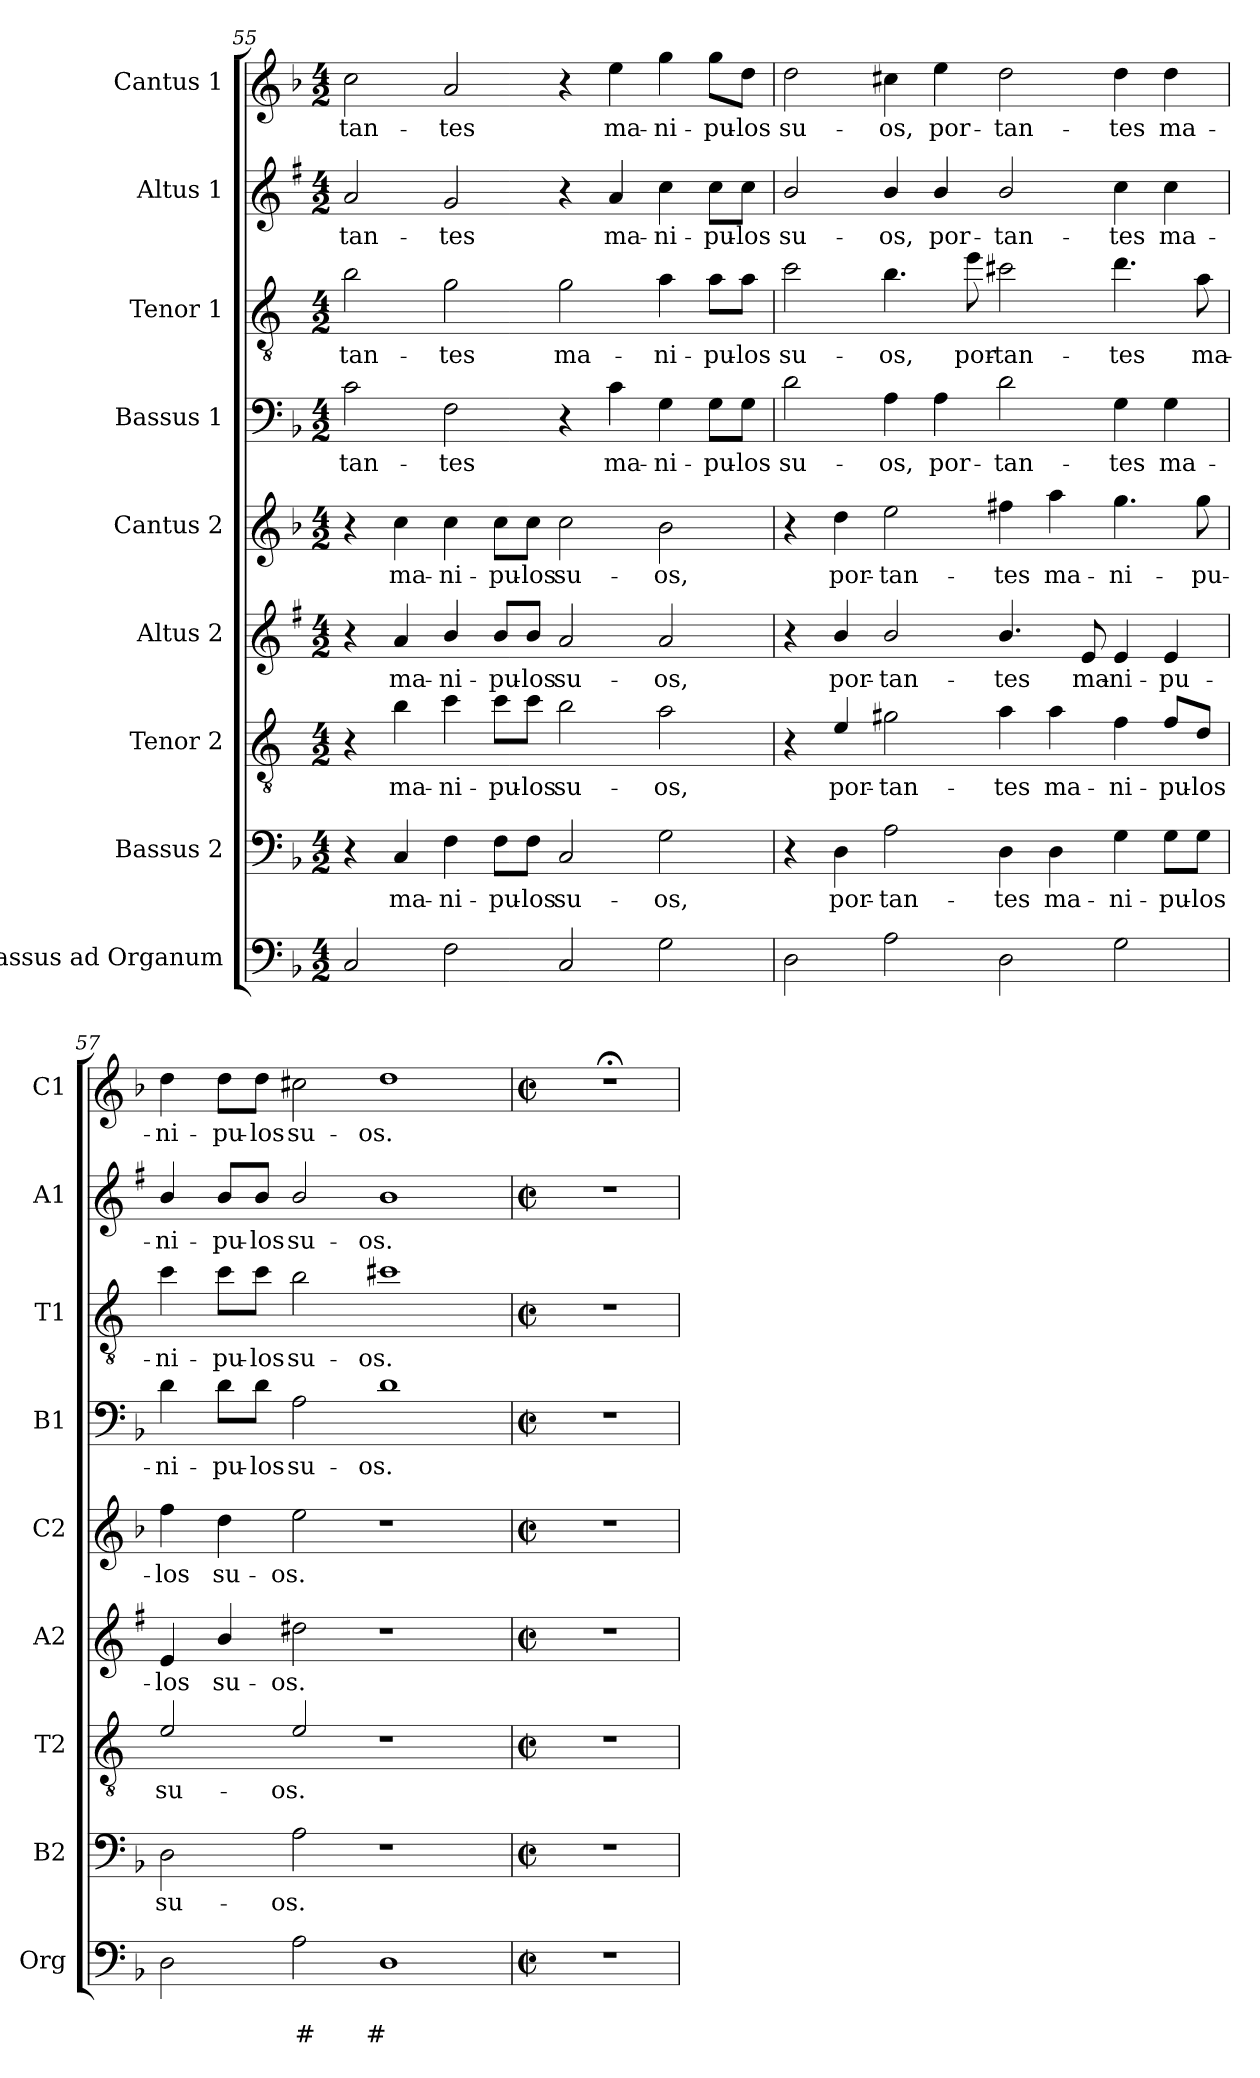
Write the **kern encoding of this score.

**kern	**text	**text	**kern	**text	**kern	**text	**kern	**text	**kern	**text	**kern	**text	**kern	**text	**kern	**text	**kern	**text
*part9	*part9	*part9	*part8	*part8	*part7	*part7	*part6	*part6	*part5	*part5	*part4	*part4	*part3	*part3	*part2	*part2	*part1	*part1
*staff9	*staff9	*staff9	*staff8	*staff8	*staff7	*staff7	*staff6	*staff6	*staff5	*staff5	*staff4	*staff4	*staff3	*staff3	*staff2	*staff2	*staff1	*staff1
*I"Bassus ad Organum	*	*	*I"Bassus 2	*	*I"Tenor 2	*	*I"Altus 2	*	*I"Cantus 2	*	*I"Bassus 1	*	*I"Tenor 1	*	*I"Altus 1	*	*I"Cantus 1	*
*I'Org	*	*	*I'B2	*	*I'T2	*	*I'A2	*	*I'C2	*	*I'B1	*	*I'T1	*	*I'A1	*	*I'C1	*
*clefF4	*	*	*clefF4	*	*clefGv2	*	*clefG2	*	*clefG2	*	*clefF4	*	*clefGv2	*	*clefG2	*	*clefG2	*
*	*	*	*	*	*ITrd4c7	*	*ITrd1c2	*	*	*	*	*	*ITrd4c7	*	*ITrd1c2	*	*	*
*k[b-]	*	*	*k[b-]	*	*k[b-]	*	*k[b-]	*	*k[b-]	*	*k[b-]	*	*k[b-]	*	*k[b-]	*	*k[b-]	*
*F:	*	*	*F:	*	*F:	*	*F:	*	*F:	*	*F:	*	*F:	*	*F:	*	*F:	*
*M4/2	*	*	*M4/2	*	*M4/2	*	*M4/2	*	*M4/2	*	*M4/2	*	*M4/2	*	*M4/2	*	*M4/2	*
=55	=55	=55	=55	=55	=55	=55	=55	=55	=55	=55	=55	=55	=55	=55	=55	=55	=55	=55
!	!	!	!	!	!	!	!	!	!	!	!	!LO:LY:b	!	!LO:LY:b	!	!LO:LY:b	!	!LO:LY:b
2C/	.	.	4r	.	4r	.	4r	.	4r	.	2c\	-tan-	2e\	-tan-	2g/	-tan-	2cc\	-tan-
!	!	!	!	!LO:LY:b	!	!LO:LY:b	!	!LO:LY:b	!	!LO:LY:b	!	!	!	!	!	!	!	!
.	.	.	4C/	ma-	4e\	ma-	4g/	ma-	4cc\	ma-	.	.	.	.	.	.	.	.
!	!	!	!	!LO:LY:b	!	!LO:LY:b	!	!LO:LY:b	!	!LO:LY:b	!	!LO:LY:b	!	!LO:LY:b	!	!LO:LY:b	!	!LO:LY:b
2F\	.	.	4F\	-ni-	4f\	-ni-	4a/	-ni-	4cc\	-ni-	2F\	-tes	2c\	-tes	2f/	-tes	2a/	-tes
!	!	!	!	!LO:LY:b	!	!LO:LY:b	!	!LO:LY:b	!	!LO:LY:b	!	!	!	!	!	!	!	!
.	.	.	8F\L	-pu-	8f\L	-pu-	8a/L	-pu-	8cc\L	-pu-	.	.	.	.	.	.	.	.
!	!	!	!	!LO:LY:b	!	!LO:LY:b	!	!LO:LY:b	!	!LO:LY:b	!	!	!	!	!	!	!	!
.	.	.	8F\J	-los	8f\J	-los	8a/J	-los	8cc\J	-los	.	.	.	.	.	.	.	.
!	!	!	!	!LO:LY:b	!	!LO:LY:b	!	!LO:LY:b	!	!LO:LY:b	!	!	!	!LO:LY:b	!	!	!	!
2C/	.	.	2C/	su-	2e\	su-	2g/	su-	2cc\	su-	4r	.	2c\	ma-	4r	.	4r	.
!	!	!	!	!	!	!	!	!	!	!	!	!LO:LY:b	!	!	!	!LO:LY:b	!	!LO:LY:b
.	.	.	.	.	.	.	.	.	.	.	4c\	ma-	.	.	4g/	ma-	4ee\	ma-
!	!	!	!	!LO:LY:b	!	!LO:LY:b	!	!LO:LY:b	!	!LO:LY:b	!	!LO:LY:b	!	!LO:LY:b	!	!LO:LY:b	!	!LO:LY:b
2G\	.	.	2G\	-os,	2d\	-os,	2g/	-os,	2b-\	-os,	4G\	-ni-	4d\	-ni-	4b-\	-ni-	4gg\	-ni-
!	!	!	!	!	!	!	!	!	!	!	!	!LO:LY:b	!	!LO:LY:b	!	!LO:LY:b	!	!LO:LY:b
.	.	.	.	.	.	.	.	.	.	.	8G\L	-pu-	8d\L	-pu-	8b-\L	-pu-	8gg\L	-pu-
!	!	!	!	!	!	!	!	!	!	!	!	!LO:LY:b	!	!LO:LY:b	!	!LO:LY:b	!	!LO:LY:b
.	.	.	.	.	.	.	.	.	.	.	8G\J	-los	8d\J	-los	8b-\J	-los	8dd\J	-los
=56	=56	=56	=56	=56	=56	=56	=56	=56	=56	=56	=56	=56	=56	=56	=56	=56	=56	=56
!	!	!	!	!	!	!	!	!	!	!	!	!LO:LY:b	!	!LO:LY:b	!	!LO:LY:b	!	!LO:LY:b
2D\	.	.	4r	.	4r	.	4r	.	4r	.	2d\	su-	2f\	su-	2a/	su-	2dd\	su-
!	!	!	!	!LO:LY:b	!	!LO:LY:b	!	!LO:LY:b	!	!LO:LY:b	!	!	!	!	!	!	!	!
.	.	.	4D\	por-	4A/	por-	4a/	por-	4dd\	por-	.	.	.	.	.	.	.	.
!	!	!	!	!LO:LY:b	!	!LO:LY:b	!	!LO:LY:b	!	!LO:LY:b	!	!LO:LY:b	!	!LO:LY:b	!	!LO:LY:b	!	!LO:LY:b
2A\	.	.	2A\	-tan-	2c#X\	-tan-	2a/	-tan-	2ee\	-tan-	4A\	-os,	4.e\	-os,	4a/	-os,	4cc#X\	-os,
!	!	!	!	!	!	!	!	!	!	!	!	!LO:LY:b	!	!	!	!LO:LY:b	!	!LO:LY:b
.	.	.	.	.	.	.	.	.	.	.	4A\	por-	.	.	4a/	por-	4ee\	por-
!	!	!	!	!	!	!	!	!	!	!	!	!	!	!LO:LY:b	!	!	!	!
.	.	.	.	.	.	.	.	.	.	.	.	.	8a\	por-	.	.	.	.
!	!	!	!	!LO:LY:b	!	!LO:LY:b	!	!LO:LY:b	!	!LO:LY:b	!	!LO:LY:b	!	!LO:LY:b	!	!LO:LY:b	!	!LO:LY:b
2D\	.	.	4D\	-tes	4d\	-tes	4.a/	-tes	4ff#X\	-tes	2d\	-tan-	2f#X\	-tan-	2a/	-tan-	2dd\	-tan-
!	!	!	!	!LO:LY:b	!	!LO:LY:b	!	!	!	!LO:LY:b	!	!	!	!	!	!	!	!
.	.	.	4D\	ma-	4d\	ma-	.	.	4aa\	ma-	.	.	.	.	.	.	.	.
!	!	!	!	!	!	!	!	!LO:LY:b	!	!	!	!	!	!	!	!	!	!
.	.	.	.	.	.	.	8d/	ma-	.	.	.	.	.	.	.	.	.	.
!	!	!	!	!LO:LY:b	!	!LO:LY:b	!	!LO:LY:b	!	!LO:LY:b	!	!LO:LY:b	!	!LO:LY:b	!	!LO:LY:b	!	!LO:LY:b
2G\	.	.	4G\	-ni-	4B-\	-ni-	4d/	-ni-	4.gg\	-ni-	4G\	-tes	4.g\	-tes	4b-\	-tes	4dd\	-tes
!	!	!	!	!LO:LY:b	!	!LO:LY:b	!	!LO:LY:b	!	!	!	!LO:LY:b	!	!	!	!LO:LY:b	!	!LO:LY:b
.	.	.	8G\L	-pu-	8B-/L	-pu-	4d/	-pu-	.	.	4G\	ma-	.	.	4b-\	ma-	4dd\	ma-
!	!	!	!	!LO:LY:b	!	!LO:LY:b	!	!	!	!LO:LY:b	!	!	!	!LO:LY:b	!	!	!	!
.	.	.	8G\J	-los	8G/J	-los	.	.	8gg\	-pu-	.	.	8d\	ma-	.	.	.	.
!!LO:PB:g=z
=57	=57	=57	=57	=57	=57	=57	=57	=57	=57	=57	=57	=57	=57	=57	=57	=57	=57	=57
!	!	!	!	!LO:LY:b	!	!LO:LY:b	!	!LO:LY:b	!	!LO:LY:b	!	!LO:LY:b	!	!LO:LY:b	!	!LO:LY:b	!	!LO:LY:b
2D\	.	.	2D\	su-	2A/	su-	4d/	-los	4ff\	-los	4d\	-ni-	4f\	-ni-	4a/	-ni-	4dd\	-ni-
!	!	!	!	!	!	!	!	!LO:LY:b	!	!LO:LY:b	!	!LO:LY:b	!	!LO:LY:b	!	!LO:LY:b	!	!LO:LY:b
.	.	.	.	.	.	.	4a/	su-	4dd\	su-	8d\L	-pu-	8f\L	-pu-	8a/L	-pu-	8dd\L	-pu-
!	!	!	!	!	!	!	!	!	!	!	!	!LO:LY:b	!	!LO:LY:b	!	!LO:LY:b	!	!LO:LY:b
.	.	.	.	.	.	.	.	.	.	.	8d\J	-los	8f\J	-los	8a/J	-los	8dd\J	-los
!	!	!LO:LY:b	!	!LO:LY:b	!	!LO:LY:b	!	!LO:LY:b	!	!LO:LY:b	!	!LO:LY:b	!	!LO:LY:b	!	!LO:LY:b	!	!LO:LY:b
2A\	.	#	2A\	-os.	2A/	-os.	2cc#X\	-os.	2ee\	-os.	2A\	su-	2e\	su-	2a/	su-	2cc#X\	su-
!	!	!LO:LY:b	!	!	!	!	!	!	!	!	!	!LO:LY:b	!	!LO:LY:b	!	!LO:LY:b	!	!LO:LY:b
1D	.	#	1r	.	1r	.	1r	.	1r	.	1d	-os.	1f#X	-os.	1a	-os.	1dd	-os.
=58	=58	=58	=58	=58	=58	=58	=58	=58	=58	=58	=58	=58	=58	=58	=58	=58	=58	=58
*M2/2	*	*	*M2/2	*	*M2/2	*	*M2/2	*	*M2/2	*	*M2/2	*	*M2/2	*	*M2/2	*	*M2/2	*
*met(c|)	*	*	*met(c|)	*	*met(c|)	*	*met(c|)	*	*met(c|)	*	*met(c|)	*	*met(c|)	*	*met(c|)	*	*met(c|)	*
1r	.	.	1r	.	1r	.	1r	.	1r	.	1r	.	1r	.	1r	.	1r;<	.
=	=	=	=	=	=	=	=	=	=	=	=	=	=	=	=	=	=	=
*-	*-	*-	*-	*-	*-	*-	*-	*-	*-	*-	*-	*-	*-	*-	*-	*-	*-	*-
